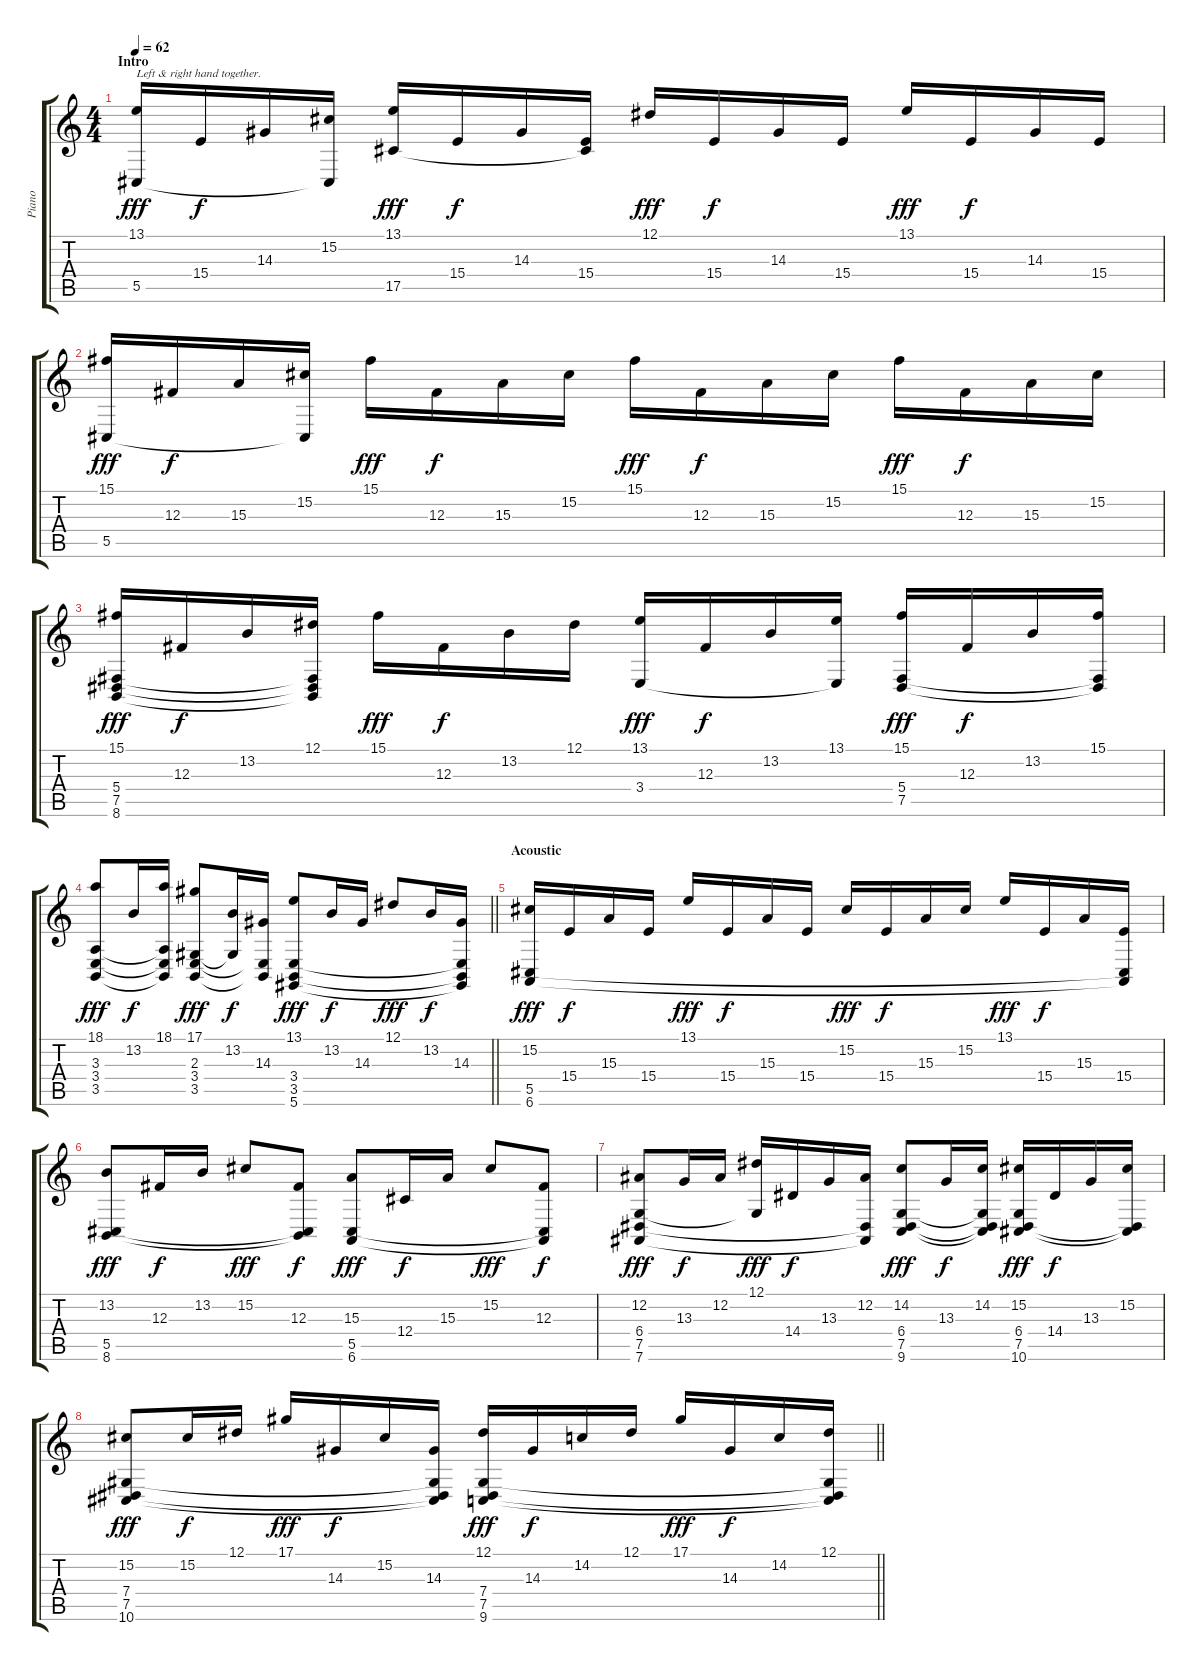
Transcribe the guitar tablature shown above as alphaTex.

\track ("Piano" "Piano") {instrument brightacousticpiano}
\staff {score tabs}
\tuning (Eb4 Bb3 Gb3 Db3 Ab2 Eb2) {hide}
\ts (4 4)
\section ("" "Intro")
\tempo 62
\clef g2
\ks c
(13.1 5.5).16{txt "Left & right hand together." dy fff instrument brightacousticpiano} 15.4.16{dy f} 14.3.16 (15.2 5.5{t}).16 (13.1 17.5).16{dy fff} 15.4.16{dy f} 14.3.16 (15.4 17.5{t}).16 12.1.16{dy fff} 15.4.16{dy f} 14.3.16 15.4.16 13.1.16{dy fff} 15.4.16{dy f} 14.3.16 15.4.16 |
(15.1 5.5).16{dy fff} 12.3.16{dy f} 15.3.16 (15.2 5.5{t}).16 15.1.16{dy fff} 12.3.16{dy f} 15.3.16 15.2.16 15.1.16{dy fff} 12.3.16{dy f} 15.3.16 15.2.16 15.1.16{dy fff} 12.3.16{dy f} 15.3.16 15.2.16 |
(15.1 5.4 7.5 8.6).16{dy fff} 12.3.16{dy f} 13.2.16 (12.1 5.4{t} 7.5{t} 8.6{t}).16 15.1.16{dy fff} 12.3.16{dy f} 13.2.16 12.1.16 (13.1 3.4).16{dy fff} 12.3.16{dy f} 13.2.16 (13.1 3.4{t}).16 (15.1 5.4 7.5).16{dy fff} 12.3.16{dy f} 13.2.16 (15.1 5.4{t} 7.5{t}).16 |
\barLineRight lightlight
(18.1 3.3 3.4 3.5).8{dy fff} 13.2.16{dy f} (18.1 3.3{t} 3.4{t} 3.5{t}).16 (17.1 2.3 3.4 3.5).8{dy fff} (13.2 2.3{t}).16{dy f} (14.3 3.4{t} 3.5{t}).16 (13.1 3.4 3.5 5.6).8{dy fff} 13.2.16{dy f} 14.3.16 12.1.8{dy fff} 13.2.16{dy f} (14.3 3.4{t} 3.5{t} 5.6{t}).16 |
\section ("" "Acoustic")
(15.2 5.5 6.6).16{dy fff} 15.4.16{dy f} 15.3.16 15.4.16 13.1.16{dy fff} 15.4.16{dy f} 15.3.16 15.4.16 15.2.16{dy fff} 15.4.16{dy f} 15.3.16 15.2.16 13.1.16{dy fff} 15.4.16{dy f} 15.3.16 (15.4 5.5{t} 6.6{t}).16 |
(13.2 5.5 8.6).8{dy fff} 12.3.16{dy f} 13.2.16 15.2.8{dy fff} (12.3 5.5{t} 8.6{t}).8{dy f} (15.3 5.5 6.6).8{dy fff} 12.4.16{dy f} 15.3.16 15.2.8{dy fff} (12.3 5.5{t} 6.6{t}).8{dy f} |
(12.2 6.4 7.5 7.6).8{dy fff} 13.3.16{dy f} 12.2.16 (12.1 6.4{t}).16{dy fff} 14.4.16{dy f} 13.3.16 (12.2 7.5{t} 7.6{t}).16 (14.2 6.4 7.5 9.6).8{dy fff} 13.3.16{dy f} (14.2 6.4{t} 7.5{t} 9.6{t}).16 (15.2 6.4 7.5 10.6).16{dy fff} 14.4.16{dy f} 13.3.16 (15.2 7.5{t} 10.6{t}).16 |
\barLineRight lightlight
(15.2 7.4 7.5 10.6).8{dy fff} 15.2.16{dy f} 12.1.16 17.1.16{dy fff} 14.3.16{dy f} 15.2.16 (14.3 7.4{t} 7.5{t} 10.6{t}).16 (12.1 7.4 7.5 9.6).16{dy fff} 14.3.16{dy f} 14.2.16 12.1.16 17.1.16{dy fff} 14.3.16{dy f} 14.2.16 (12.1 7.4{t} 7.5{t} 9.6{t}).16
